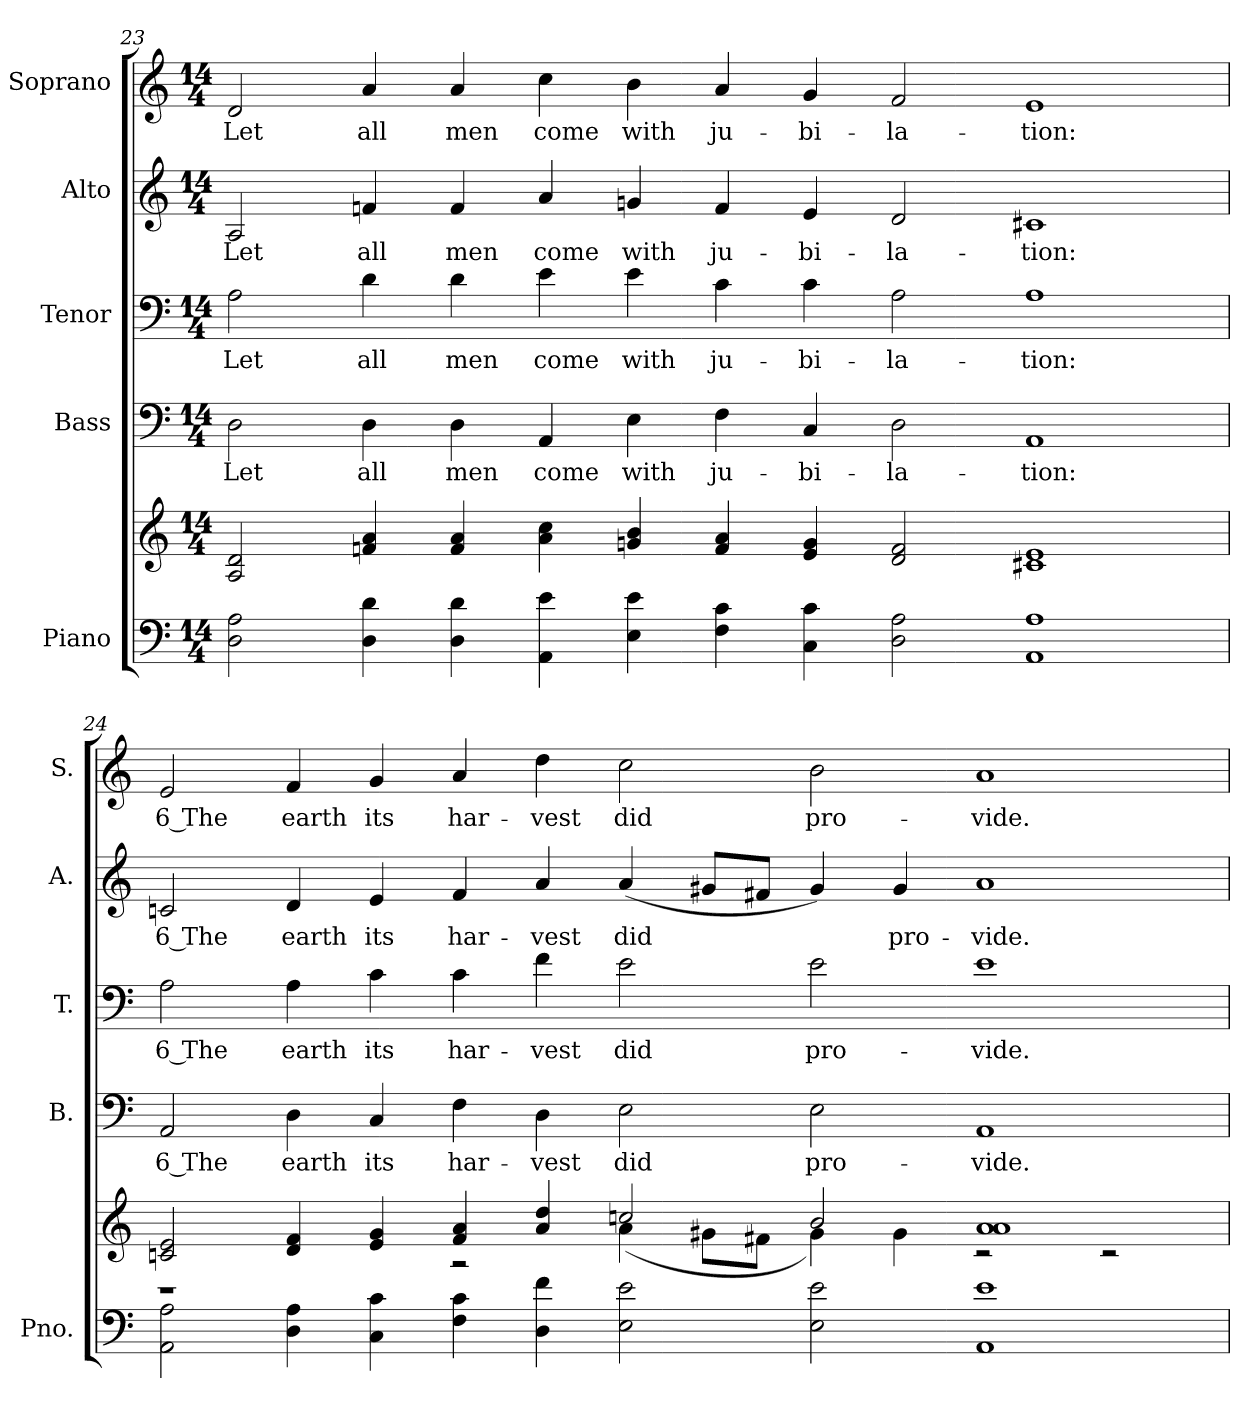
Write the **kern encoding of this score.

**kern	**kern	**kern	**text	**kern	**text	**kern	**text	**kern	**text
*part5	*part5	*part4	*part4	*part3	*part3	*part2	*part2	*part1	*part1
*staff6	*staff5	*staff4	*staff4	*staff3	*staff3	*staff2	*staff2	*staff1	*staff1
*I"Piano	*	*I"Bass	*	*I"Tenor	*	*I"Alto	*	*I"Soprano	*
*I'Pno.	*	*I'B.	*	*I'T.	*	*I'A.	*	*I'S.	*
*clefF4	*clefG2	*clefF4	*	*clefF4	*	*clefG2	*	*clefG2	*
*k[]	*k[]	*k[]	*	*k[]	*	*k[]	*	*k[]	*
*C:	*C:	*C:	*	*C:	*	*C:	*	*C:	*
*M14/4	*M14/4	*M14/4	*	*M14/4	*	*M14/4	*	*M14/4	*
=23	=23	=23	=23	=23	=23	=23	=23	=23	=23
!	!	!	!LO:LY:b:color=#000000	!	!	!	!	!	!
!	!	!	!	!	!LO:LY:b:color=#000000	!	!	!	!
!	!	!	!	!	!	!	!LO:LY:b:color=#000000	!	!
!	!	!	!	!	!	!	!	!	!LO:LY:b:color=#000000
2Di\ 2Ai	2Ai/ 2di	2Di\	Let	2Ai\	Let	2Ai/	Let	2di/	Let
!	!	!	!LO:LY:b:color=#000000	!	!	!	!	!	!
!	!	!	!	!	!LO:LY:b:color=#000000	!	!	!	!
!	!	!	!	!	!	!	!LO:LY:b:color=#000000	!	!
!	!	!	!	!	!	!	!	!	!LO:LY:b:color=#000000
4Di\ 4di	4fni/ 4ai	4Di\	all	4di\	all	4fni/	all	4ai/	all
!	!	!	!LO:LY:b:color=#000000	!	!	!	!	!	!
!	!	!	!	!	!LO:LY:b:color=#000000	!	!	!	!
!	!	!	!	!	!	!	!LO:LY:b:color=#000000	!	!
!	!	!	!	!	!	!	!	!	!LO:LY:b:color=#000000
4Di\ 4di	4fi/ 4ai	4Di\	men	4di\	men	4fi/	men	4ai/	men
!	!	!	!LO:LY:b:color=#000000	!	!	!	!	!	!
!	!	!	!	!	!LO:LY:b:color=#000000	!	!	!	!
!	!	!	!	!	!	!	!LO:LY:b:color=#000000	!	!
!	!	!	!	!	!	!	!	!	!LO:LY:b:color=#000000
4AAi\ 4ei	4ai\ 4cci	4AAi/	come	4ei\	come	4ai/	come	4cci\	come
!	!	!	!LO:LY:b:color=#000000	!	!	!	!	!	!
!	!	!	!	!	!LO:LY:b:color=#000000	!	!	!	!
!	!	!	!	!	!	!	!LO:LY:b:color=#000000	!	!
!	!	!	!	!	!	!	!	!	!LO:LY:b:color=#000000
4Ei\ 4ei	4gni/ 4bi	4Ei\	with	4ei\	with	4gni/	with	4bi\	with
!	!	!	!LO:LY:b:color=#000000	!	!	!	!	!	!
!	!	!	!	!	!LO:LY:b:color=#000000	!	!	!	!
!	!	!	!	!	!	!	!LO:LY:b:color=#000000	!	!
!	!	!	!	!	!	!	!	!	!LO:LY:b:color=#000000
4Fi\ 4ci	4fi/ 4ai	4Fi\	ju-	4ci\	ju-	4fi/	ju-	4ai/	ju-
!	!	!	!LO:LY:b:color=#000000	!	!	!	!	!	!
!	!	!	!	!	!LO:LY:b:color=#000000	!	!	!	!
!	!	!	!	!	!	!	!LO:LY:b:color=#000000	!	!
!	!	!	!	!	!	!	!	!	!LO:LY:b:color=#000000
4Ci\ 4ci	4ei/ 4gi	4Ci/	-bi-	4ci\	-bi-	4ei/	-bi-	4gi/	-bi-
!	!	!	!LO:LY:b:color=#000000	!	!	!	!	!	!
!	!	!	!	!	!LO:LY:b:color=#000000	!	!	!	!
!	!	!	!	!	!	!	!LO:LY:b:color=#000000	!	!
!	!	!	!	!	!	!	!	!	!LO:LY:b:color=#000000
2Di\ 2Ai	2di/ 2fi	2Di\	-la-	2Ai\	-la-	2di/	-la-	2fi/	-la-
!	!	!	!LO:LY:b:color=#000000	!	!	!	!	!	!
!	!	!	!	!	!LO:LY:b:color=#000000	!	!	!	!
!	!	!	!	!	!	!	!LO:LY:b:color=#000000	!	!
!	!	!	!	!	!	!	!	!	!LO:LY:b:color=#000000
1AAi 1Ai	1c#Xi 1ei	1AAi	-tion:	1Ai	-tion:	1c#Xi	-tion:	1ei	-tion:
=24	=24	=24	=24	=24	=24	=24	=24	=24	=24
*	*^	*	*	*	*	*	*	*	*
!	!	!	!	!LO:LY:b:color=#000000	!	!	!	!	!	!
!	!	!	!	!	!	!LO:LY:b:color=#000000	!	!	!	!
!	!	!	!	!	!	!	!	!LO:LY:b:color=#000000	!	!
!	!	!	!	!	!	!	!	!	!	!LO:LY:b:color=#000000
2AAi\ 2Ai	2cni/ 2ei	1r	2AAi/	6 The	2Ai\	6 The	2cni/	6 The	2ei/	6 The
!	!	!	!	!LO:LY:b:color=#000000	!	!	!	!	!	!
!	!	!	!	!	!	!LO:LY:b:color=#000000	!	!	!	!
!	!	!	!	!	!	!	!	!LO:LY:b:color=#000000	!	!
!	!	!	!	!	!	!	!	!	!	!LO:LY:b:color=#000000
4Di\ 4Ai	4di/ 4fi	.	4Di\	earth	4Ai\	earth	4di/	earth	4fi/	earth
!	!	!	!	!LO:LY:b:color=#000000	!	!	!	!	!	!
!	!	!	!	!	!	!LO:LY:b:color=#000000	!	!	!	!
!	!	!	!	!	!	!	!	!LO:LY:b:color=#000000	!	!
!	!	!	!	!	!	!	!	!	!	!LO:LY:b:color=#000000
4Ci\ 4ci	4ei/ 4gi	.	4Ci/	its	4ci\	its	4ei/	its	4gi/	its
!	!	!	!	!LO:LY:b:color=#000000	!	!	!	!	!	!
!	!	!	!	!	!	!LO:LY:b:color=#000000	!	!	!	!
!	!	!	!	!	!	!	!	!LO:LY:b:color=#000000	!	!
!	!	!	!	!	!	!	!	!	!	!LO:LY:b:color=#000000
4Fi\ 4ci	4fi/ 4ai	2r	4Fi\	har-	4ci\	har-	4fi/	har-	4ai/	har-
!	!	!	!	!LO:LY:b:color=#000000	!	!	!	!	!	!
!	!	!	!	!	!	!LO:LY:b:color=#000000	!	!	!	!
!	!	!	!	!	!	!	!	!LO:LY:b:color=#000000	!	!
!	!	!	!	!	!	!	!	!	!	!LO:LY:b:color=#000000
4Di\ 4fi	4ai/ 4ddi	.	4Di\	-vest	4fi\	-vest	4ai/	-vest	4ddi\	-vest
!	!	!	!	!LO:LY:b:color=#000000	!	!	!	!	!	!
!	!	!	!	!	!	!LO:LY:b:color=#000000	!	!	!	!
!	!	!	!	!	!	!	!	!LO:LY:b:color=#000000	!	!
!	!	!	!	!	!	!	!	!	!	!LO:LY:b:color=#000000
2Ei\ 2ei	2ccni/	(4ai\	2Ei\	did	2ei\	did	(4ai/	did	2cci\	did
.	.	8g#Xi\L	.	.	.	.	8g#Xi/L	.	.	.
.	.	8f#Xi\J	.	.	.	.	8f#Xi/J	.	.	.
!	!	!	!	!LO:LY:b:color=#000000	!	!	!	!	!	!
!	!	!	!	!	!	!LO:LY:b:color=#000000	!	!	!	!
!	!	!	!	!	!	!	!	!	!	!LO:LY:b:color=#000000
2Ei\ 2ei	2bi/	4g#i\)	2Ei\	pro-	2ei\	pro-	4g#i/)	.	2bi\	pro-
!	!	!	!	!	!	!	!	!LO:LY:b:color=#000000	!	!
.	.	4g#i\	.	.	.	.	4g#i/	pro-	.	.
!	!	!	!	!LO:LY:b:color=#000000	!	!	!	!	!	!
!	!	!	!	!	!	!LO:LY:b:color=#000000	!	!	!	!
!	!	!	!	!	!	!	!	!LO:LY:b:color=#000000	!	!
!	!	!	!	!	!	!	!	!	!	!LO:LY:b:color=#000000
1AAi 1ei	1ai 1ai	2r	1AAi	-vide.	1ei	-vide.	1ai	-vide.	1ai	-vide.
.	.	2r	.	.	.	.	.	.	.	.
*	*v	*v	*	*	*	*	*	*	*	*
=	=	=	=	=	=	=	=	=	=
*-	*-	*-	*-	*-	*-	*-	*-	*-	*-
